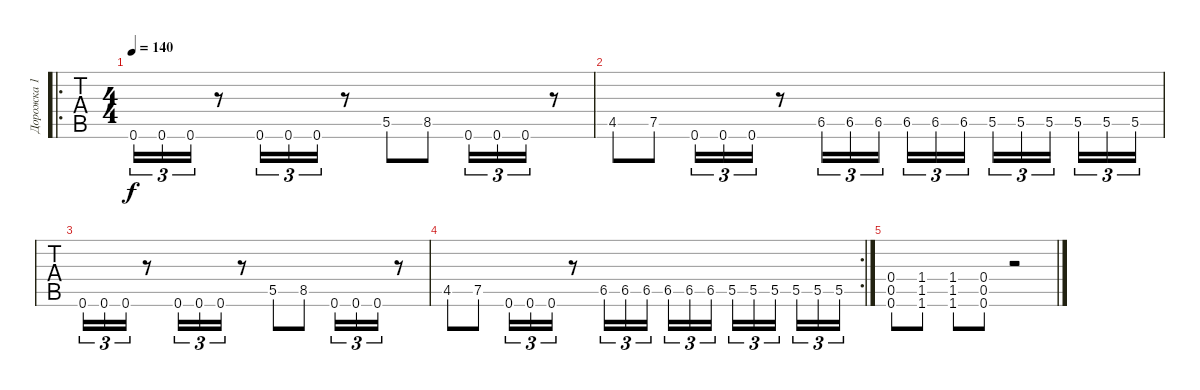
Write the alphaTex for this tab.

\track ("Дорожка 1" "Дорожка 1") {instrument overdrivenguitar}
\staff {tabs}
\tuning (E4 B3 G3 D3 A2 D2) {hide}
\ro
\ts (4 4)
\tempo 140
\clef g2
\ks c
0.6.16{tu (3 2) dy f} 0.6.16{tu (3 2)} 0.6.16{tu (3 2)} r.8 0.6.16{tu (3 2)} 0.6.16{tu (3 2)} 0.6.16{tu (3 2)} r.8 5.5.8 8.5.8 0.6.16{tu (3 2)} 0.6.16{tu (3 2)} 0.6.16{tu (3 2)} r.8 |
4.5.8 7.5.8 0.6.16{tu (3 2)} 0.6.16{tu (3 2)} 0.6.16{tu (3 2)} r.8 6.5.16{tu (3 2)} 6.5.16{tu (3 2)} 6.5.16{tu (3 2) beam splitsecondary} 6.5.16{tu (3 2)} 6.5.16{tu (3 2)} 6.5.16{tu (3 2)} 5.5.16{tu (3 2)} 5.5.16{tu (3 2)} 5.5.16{tu (3 2) beam splitsecondary} 5.5.16{tu (3 2)} 5.5.16{tu (3 2)} 5.5.16{tu (3 2)} |
0.6.16{tu (3 2)} 0.6.16{tu (3 2)} 0.6.16{tu (3 2)} r.8 0.6.16{tu (3 2)} 0.6.16{tu (3 2)} 0.6.16{tu (3 2)} r.8 5.5.8 8.5.8 0.6.16{tu (3 2)} 0.6.16{tu (3 2)} 0.6.16{tu (3 2)} r.8 |
\rc 2
4.5.8 7.5.8 0.6.16{tu (3 2)} 0.6.16{tu (3 2)} 0.6.16{tu (3 2)} r.8 6.5.16{tu (3 2)} 6.5.16{tu (3 2)} 6.5.16{tu (3 2) beam splitsecondary} 6.5.16{tu (3 2)} 6.5.16{tu (3 2)} 6.5.16{tu (3 2)} 5.5.16{tu (3 2)} 5.5.16{tu (3 2)} 5.5.16{tu (3 2) beam splitsecondary} 5.5.16{tu (3 2)} 5.5.16{tu (3 2)} 5.5.16{tu (3 2)} |
(0.4 0.5 0.6).8 (1.4 1.5 1.6).8 (1.4 1.5 1.6).8 (0.4 0.5 0.6).8 r.2
